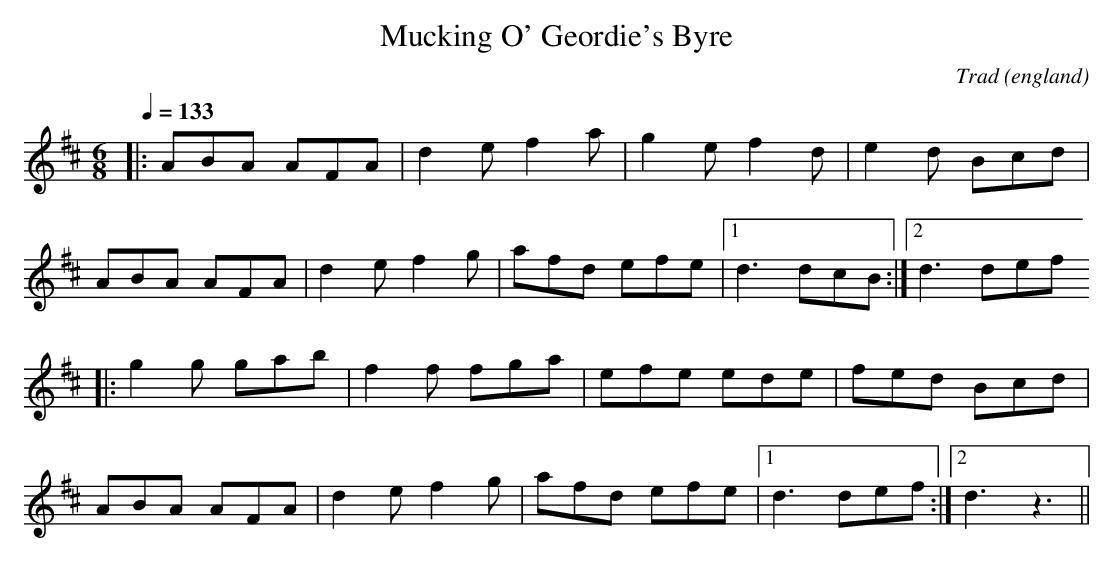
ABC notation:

X:1
T:Mucking O' Geordie's Byre
O:england
M:6/8
L:1/8
Q:1/4=133
C:Trad
K:D
|:ABA AFA|d2 e f2 a|g2 e f2 d|e2 d Bcd|
ABA AFA|d2 e f2 g|afd efe|1 d3 dcB :|2 d3 def
|: g2 g gab|f2 f fga|efe ede|fed Bcd|
ABA AFA|d2 e f2 g|afd efe|1 d3 def :|2 d3 z3 ||
